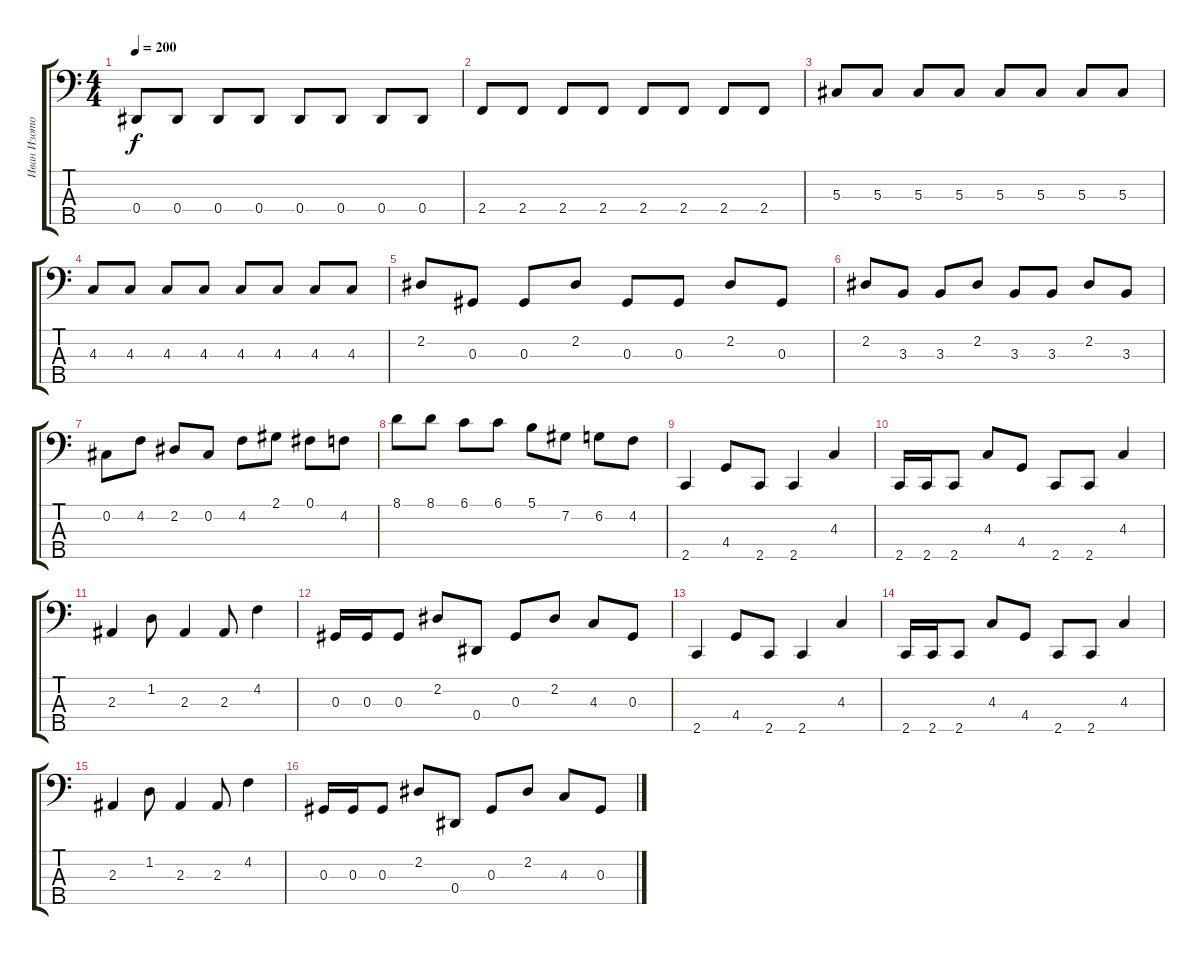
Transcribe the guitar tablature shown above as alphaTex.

\track ("Иван Изотов" "Иван Изото") {instrument electricbasspick}
\staff {score tabs}
\tuning (Gb2 Db2 Ab1 Eb1 Bb0) {hide}
\ts (4 4)
\tempo 200
\clef f4
\ks c
0.4.8{dy f} 0.4.8 0.4.8 0.4.8 0.4.8 0.4.8 0.4.8 0.4.8 |
2.4.8 2.4.8 2.4.8 2.4.8 2.4.8 2.4.8 2.4.8 2.4.8 |
5.3.8 5.3.8 5.3.8 5.3.8 5.3.8 5.3.8 5.3.8 5.3.8 |
4.3.8 4.3.8 4.3.8 4.3.8 4.3.8 4.3.8 4.3.8 4.3.8 |
2.2.8 0.3.8 0.3.8 2.2.8 0.3.8 0.3.8 2.2.8 0.3.8 |
2.2.8 3.3.8 3.3.8 2.2.8 3.3.8 3.3.8 2.2.8 3.3.8 |
0.2.8 4.2.8 2.2.8 0.2.8 4.2.8 2.1.8 0.1.8 4.2.8 |
8.1.8 8.1.8 6.1.8 6.1.8 5.1.8 7.2.8 6.2.8 4.2.8 |
2.5.4 4.4.8 2.5.8 2.5.4 4.3.4 |
2.5.16 2.5.16 2.5.8 4.3.8 4.4.8 2.5.8 2.5.8 4.3.4 |
2.3.4 1.2.8 2.3.4 2.3.8 4.2.4 |
0.3.16 0.3.16 0.3.8 2.2.8 0.4.8 0.3.8 2.2.8 4.3.8 0.3.8 |
2.5.4 4.4.8 2.5.8 2.5.4 4.3.4 |
2.5.16 2.5.16 2.5.8 4.3.8 4.4.8 2.5.8 2.5.8 4.3.4 |
2.3.4 1.2.8 2.3.4 2.3.8 4.2.4 |
0.3.16 0.3.16 0.3.8 2.2.8 0.4.8 0.3.8 2.2.8 4.3.8 0.3.8
